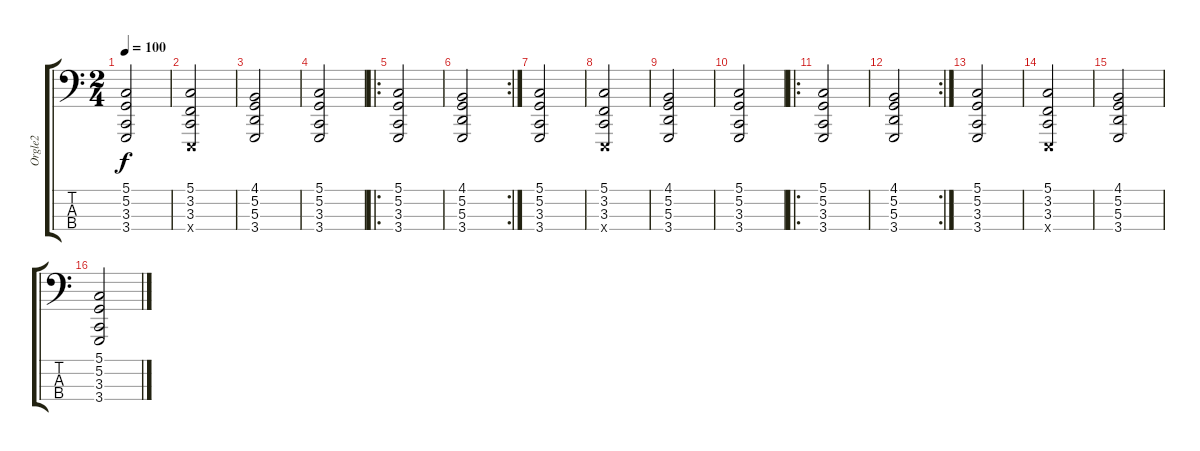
\track ("Orgle2" "Orgle2") {instrument churchorgan}
\staff {score tabs}
\tuning (G2 D2 A1 E1) {hide}
\ts (2 4)
\tempo 100
\clef f4
\ks c
(5.1 5.2 3.3 3.4).2{dy f} |
(5.1 3.2 3.3 0.4{x}).2 |
(4.1 5.2 5.3 3.4).2 |
(5.1 5.2 3.3 3.4).2 |
\ro
(5.1 5.2 3.3 3.4).2 |
\rc 2
(4.1 5.2 5.3 3.4).2 |
(5.1 5.2 3.3 3.4).2 |
(5.1 3.2 3.3 0.4{x}).2 |
(4.1 5.2 5.3 3.4).2 |
(5.1 5.2 3.3 3.4).2 |
\ro
(5.1 5.2 3.3 3.4).2 |
\rc 2
(4.1 5.2 5.3 3.4).2 |
(5.1 5.2 3.3 3.4).2 |
(5.1 3.2 3.3 0.4{x}).2 |
(4.1 5.2 5.3 3.4).2 |
(5.1 5.2 3.3 3.4).2
